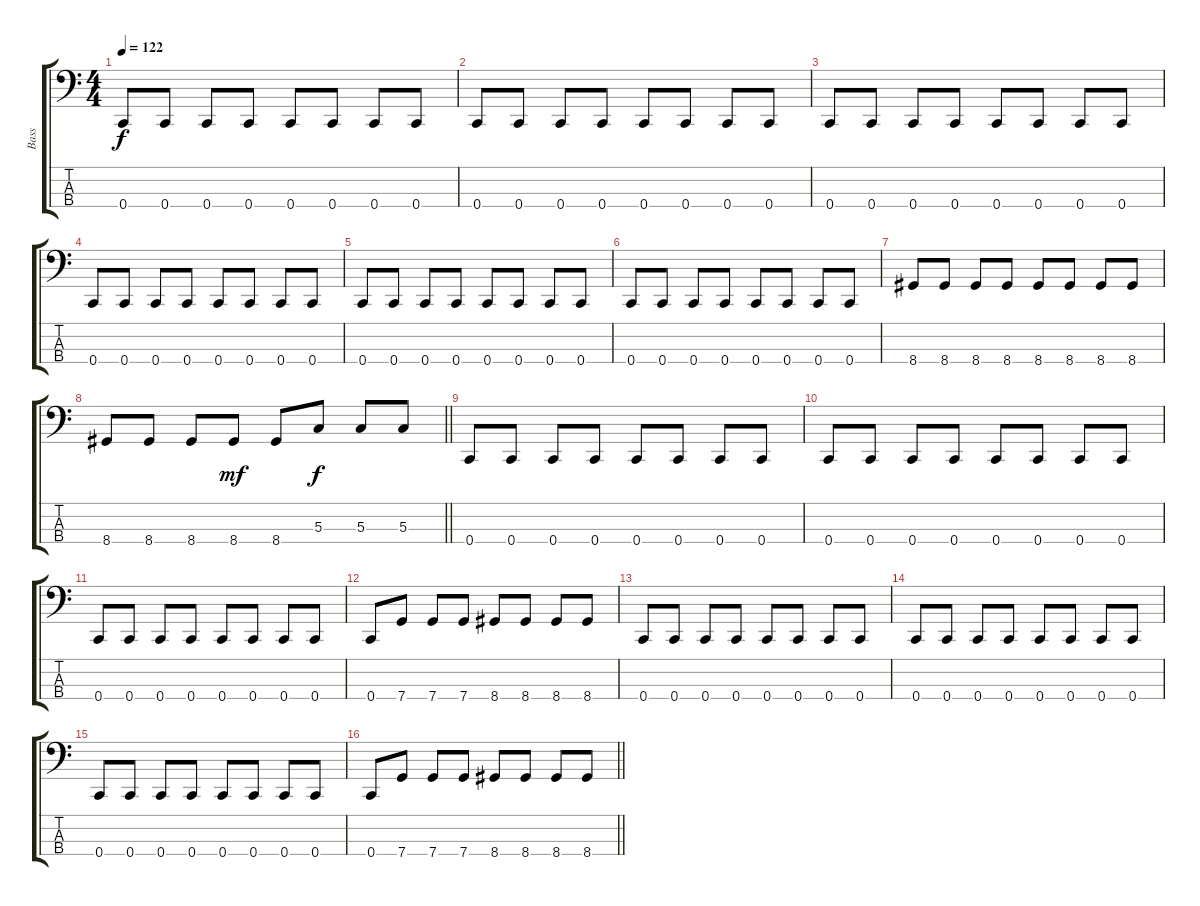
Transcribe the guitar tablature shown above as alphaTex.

\track ("Bass" "Bass") {instrument electricbassfinger}
\staff {score tabs}
\tuning (F2 C2 G1 C1) {hide}
\ts (4 4)
\tempo 122
\clef f4
\ks c
0.4.8{dy f} 0.4.8 0.4.8 0.4.8 0.4.8 0.4.8 0.4.8 0.4.8 |
0.4.8 0.4.8 0.4.8 0.4.8 0.4.8 0.4.8 0.4.8 0.4.8 |
0.4.8 0.4.8 0.4.8 0.4.8 0.4.8 0.4.8 0.4.8 0.4.8 |
0.4.8 0.4.8 0.4.8 0.4.8 0.4.8 0.4.8 0.4.8 0.4.8 |
0.4.8 0.4.8 0.4.8 0.4.8 0.4.8 0.4.8 0.4.8 0.4.8 |
0.4.8 0.4.8 0.4.8 0.4.8 0.4.8 0.4.8 0.4.8 0.4.8 |
8.4.8 8.4.8 8.4.8 8.4.8 8.4.8 8.4.8 8.4.8 8.4.8 |
\barLineRight lightlight
8.4.8 8.4.8 8.4.8 8.4.8{dy mf} 8.4.8 5.3.8{dy f} 5.3.8 5.3.8 |
0.4.8 0.4.8 0.4.8 0.4.8 0.4.8 0.4.8 0.4.8 0.4.8 |
0.4.8 0.4.8 0.4.8 0.4.8 0.4.8 0.4.8 0.4.8 0.4.8 |
0.4.8 0.4.8 0.4.8 0.4.8 0.4.8 0.4.8 0.4.8 0.4.8 |
0.4.8 7.4.8 7.4.8 7.4.8 8.4.8 8.4.8 8.4.8 8.4.8 |
0.4.8 0.4.8 0.4.8 0.4.8 0.4.8 0.4.8 0.4.8 0.4.8 |
0.4.8 0.4.8 0.4.8 0.4.8 0.4.8 0.4.8 0.4.8 0.4.8 |
0.4.8 0.4.8 0.4.8 0.4.8 0.4.8 0.4.8 0.4.8 0.4.8 |
\barLineRight lightlight
0.4.8 7.4.8 7.4.8 7.4.8 8.4.8 8.4.8 8.4.8 8.4.8
